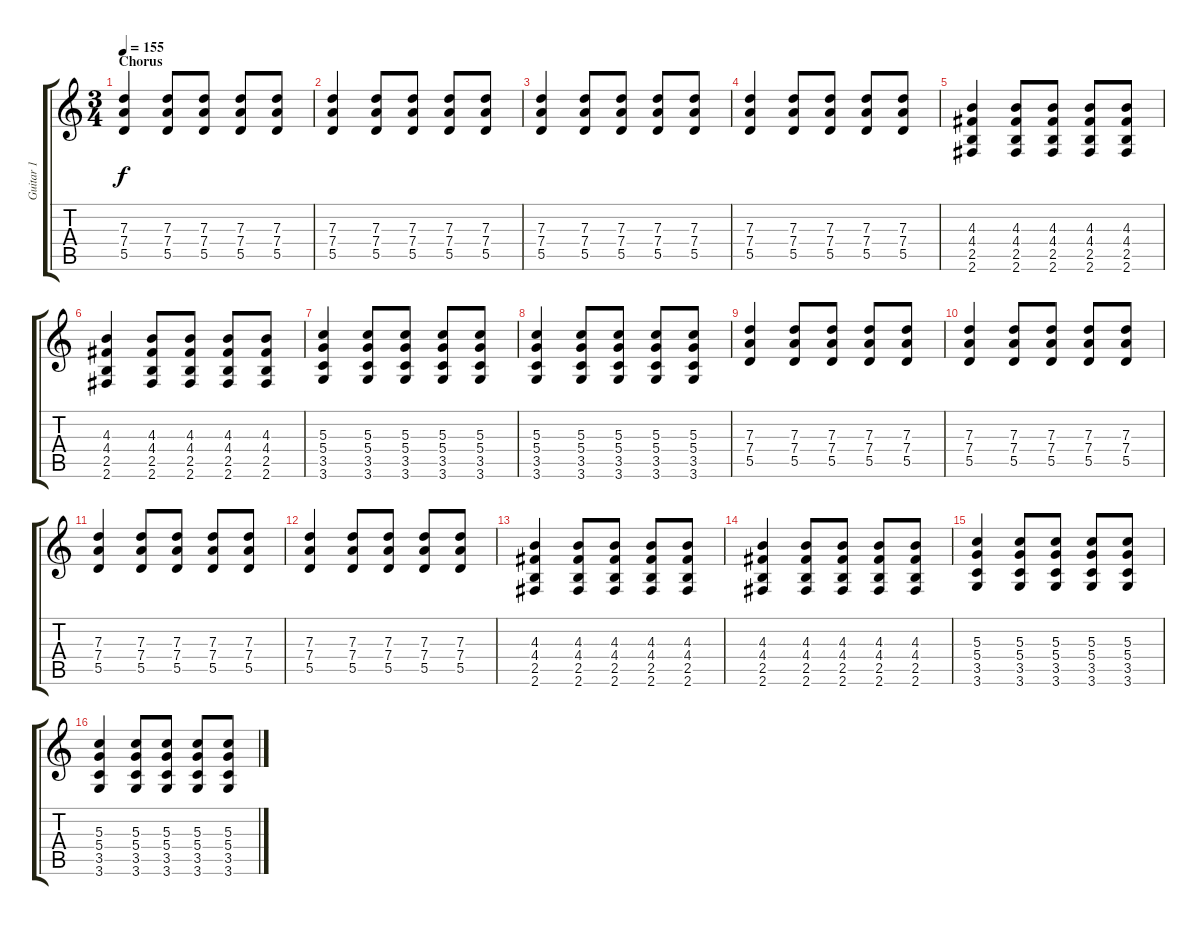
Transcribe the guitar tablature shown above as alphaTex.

\track ("Guitar 1" "Guitar 1") {instrument electricguitarclean}
\staff {score tabs}
\tuning (E4 B3 G3 D3 A2 E2) {hide}
\ts (3 4)
\section ("" "Chorus")
\tempo 155
\clef g2
\ks c
(7.3 7.4 5.5).4{dy f instrument overdrivenguitar} (7.3 7.4 5.5).8 (7.3 7.4 5.5).8 (7.3 7.4 5.5).8 (7.3 7.4 5.5).8 |
(7.3 7.4 5.5).4 (7.3 7.4 5.5).8 (7.3 7.4 5.5).8 (7.3 7.4 5.5).8 (7.3 7.4 5.5).8 |
(7.3 7.4 5.5).4 (7.3 7.4 5.5).8 (7.3 7.4 5.5).8 (7.3 7.4 5.5).8 (7.3 7.4 5.5).8 |
(7.3 7.4 5.5).4 (7.3 7.4 5.5).8 (7.3 7.4 5.5).8 (7.3 7.4 5.5).8 (7.3 7.4 5.5).8 |
(4.3 4.4 2.5 2.6).4 (4.3 4.4 2.5 2.6).8 (4.3 4.4 2.5 2.6).8 (4.3 4.4 2.5 2.6).8 (4.3 4.4 2.5 2.6).8 |
(4.3 4.4 2.5 2.6).4 (4.3 4.4 2.5 2.6).8 (4.3 4.4 2.5 2.6).8 (4.3 4.4 2.5 2.6).8 (4.3 4.4 2.5 2.6).8 |
(5.3 5.4 3.5 3.6).4 (5.3 5.4 3.5 3.6).8 (5.3 5.4 3.5 3.6).8 (5.3 5.4 3.5 3.6).8 (5.3 5.4 3.5 3.6).8 |
(5.3 5.4 3.5 3.6).4 (5.3 5.4 3.5 3.6).8 (5.3 5.4 3.5 3.6).8 (5.3 5.4 3.5 3.6).8 (5.3 5.4 3.5 3.6).8 |
(7.3 7.4 5.5).4{instrument overdrivenguitar} (7.3 7.4 5.5).8 (7.3 7.4 5.5).8 (7.3 7.4 5.5).8 (7.3 7.4 5.5).8 |
(7.3 7.4 5.5).4 (7.3 7.4 5.5).8 (7.3 7.4 5.5).8 (7.3 7.4 5.5).8 (7.3 7.4 5.5).8 |
(7.3 7.4 5.5).4 (7.3 7.4 5.5).8 (7.3 7.4 5.5).8 (7.3 7.4 5.5).8 (7.3 7.4 5.5).8 |
(7.3 7.4 5.5).4 (7.3 7.4 5.5).8 (7.3 7.4 5.5).8 (7.3 7.4 5.5).8 (7.3 7.4 5.5).8 |
(4.3 4.4 2.5 2.6).4 (4.3 4.4 2.5 2.6).8 (4.3 4.4 2.5 2.6).8 (4.3 4.4 2.5 2.6).8 (4.3 4.4 2.5 2.6).8 |
(4.3 4.4 2.5 2.6).4 (4.3 4.4 2.5 2.6).8 (4.3 4.4 2.5 2.6).8 (4.3 4.4 2.5 2.6).8 (4.3 4.4 2.5 2.6).8 |
(5.3 5.4 3.5 3.6).4 (5.3 5.4 3.5 3.6).8 (5.3 5.4 3.5 3.6).8 (5.3 5.4 3.5 3.6).8 (5.3 5.4 3.5 3.6).8 |
(5.3 5.4 3.5 3.6).4 (5.3 5.4 3.5 3.6).8 (5.3 5.4 3.5 3.6).8 (5.3 5.4 3.5 3.6).8 (5.3 5.4 3.5 3.6).8
